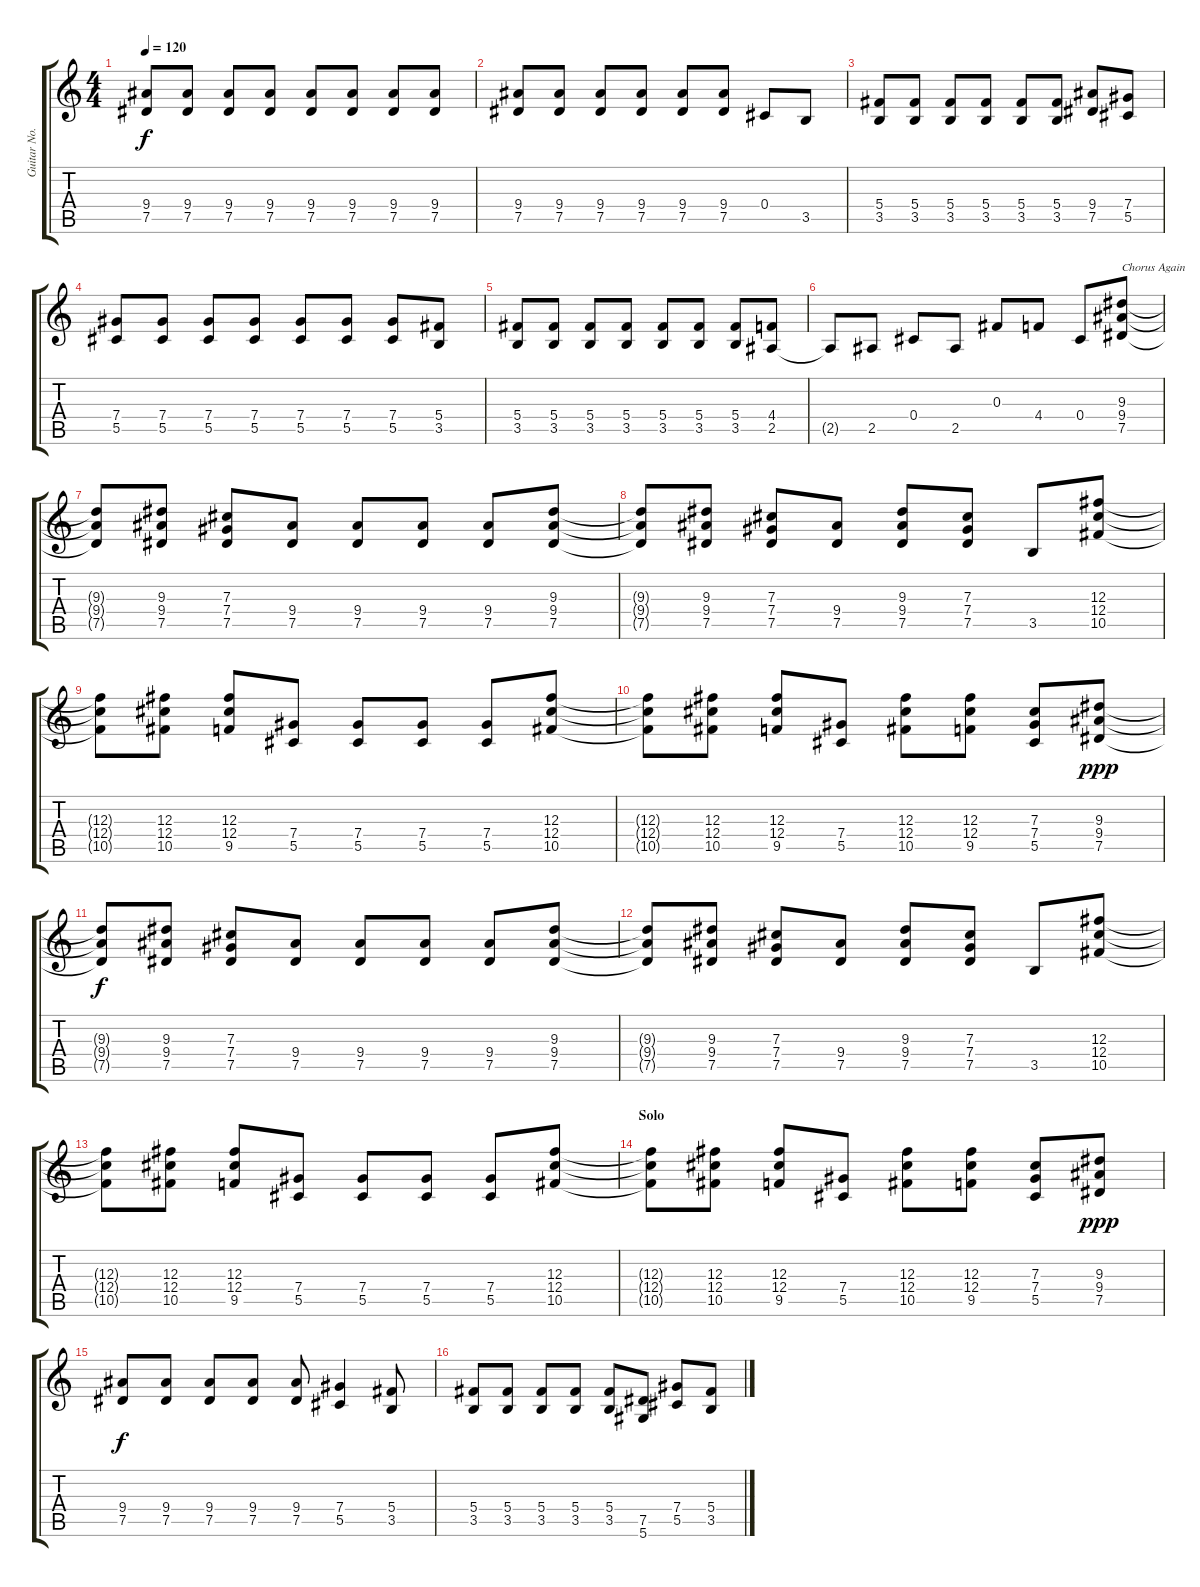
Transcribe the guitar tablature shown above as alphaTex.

\track ("Guitar No.2" "Guitar No.") {instrument overdrivenguitar}
\staff {score tabs}
\tuning (Eb4 Bb3 Gb3 Db3 Ab2 Eb2) {hide}
\ts (4 4)
\tempo 120
\clef g2
\ks c
(9.4 7.5).8{dy f} (9.4 7.5).8 (9.4 7.5).8 (9.4 7.5).8 (9.4 7.5).8 (9.4 7.5).8 (9.4 7.5).8 (9.4 7.5).8 |
(9.4 7.5).8 (9.4 7.5).8 (9.4 7.5).8 (9.4 7.5).8 (9.4 7.5).8 (9.4 7.5).8 0.4.8 3.5.8 |
(5.4 3.5).8 (5.4 3.5).8 (5.4 3.5).8 (5.4 3.5).8 (5.4 3.5).8 (5.4 3.5).8 (9.4 7.5).8 (7.4 5.5).8 |
(7.4 5.5).8 (7.4 5.5).8 (7.4 5.5).8 (7.4 5.5).8 (7.4 5.5).8 (7.4 5.5).8 (7.4 5.5).8 (5.4 3.5).8 |
(5.4 3.5).8 (5.4 3.5).8 (5.4 3.5).8 (5.4 3.5).8 (5.4 3.5).8 (5.4 3.5).8 (5.4 3.5).8 (4.4 2.5).8 |
2.5{t}.8 2.5.8 0.4.8 2.5.8 0.3.8 4.4.8 0.4.8 (9.3 9.4 7.5).8{txt "Chorus Again"} |
(9.3{t} 9.4{t} 7.5{t}).8 (9.3 9.4 7.5).8 (7.3 7.4 7.5).8 (9.4 7.5).8 (9.4 7.5).8 (9.4 7.5).8 (9.4 7.5).8 (9.3 9.4 7.5).8 |
(9.3{t} 9.4{t} 7.5{t}).8 (9.3 9.4 7.5).8 (7.3 7.4 7.5).8 (9.4 7.5).8 (9.3 9.4 7.5).8 (7.3 7.4 7.5).8 3.5.8 (12.3 12.4 10.5).8 |
(12.3{t} 12.4{t} 10.5{t}).8 (12.3 12.4 10.5).8 (12.3 12.4 9.5).8 (7.4 5.5).8 (7.4 5.5).8 (7.4 5.5).8 (7.4 5.5).8 (12.3 12.4 10.5).8 |
(12.3{t} 12.4{t} 10.5{t}).8 (12.3 12.4 10.5).8 (12.3 12.4 9.5).8 (7.4 5.5).8 (12.3 12.4 10.5).8 (12.3 12.4 9.5).8 (7.3 7.4 5.5).8 (9.3 9.4 7.5).8{dy ppp} |
(9.3{t} 9.4{t} 7.5{t}).8{dy f} (9.3 9.4 7.5).8 (7.3 7.4 7.5).8 (9.4 7.5).8 (9.4 7.5).8 (9.4 7.5).8 (9.4 7.5).8 (9.3 9.4 7.5).8 |
(9.3{t} 9.4{t} 7.5{t}).8 (9.3 9.4 7.5).8 (7.3 7.4 7.5).8 (9.4 7.5).8 (9.3 9.4 7.5).8 (7.3 7.4 7.5).8 3.5.8 (12.3 12.4 10.5).8 |
(12.3{t} 12.4{t} 10.5{t}).8 (12.3 12.4 10.5).8 (12.3 12.4 9.5).8 (7.4 5.5).8 (7.4 5.5).8 (7.4 5.5).8 (7.4 5.5).8 (12.3 12.4 10.5).8 |
\section ("" "Solo")
(12.3{t} 12.4{t} 10.5{t}).8 (12.3 12.4 10.5).8 (12.3 12.4 9.5).8 (7.4 5.5).8 (12.3 12.4 10.5).8 (12.3 12.4 9.5).8 (7.3 7.4 5.5).8 (9.3 9.4 7.5).8{dy ppp} |
(9.4 7.5).8{dy f} (9.4 7.5).8 (9.4 7.5).8 (9.4 7.5).8 (9.4 7.5).8 (7.4 5.5).4 (5.4 3.5).8 |
(5.4 3.5).8 (5.4 3.5).8 (5.4 3.5).8 (5.4 3.5).8 (5.4 3.5).8 (7.5 5.6).8 (7.4 5.5).8 (5.4 3.5).8
